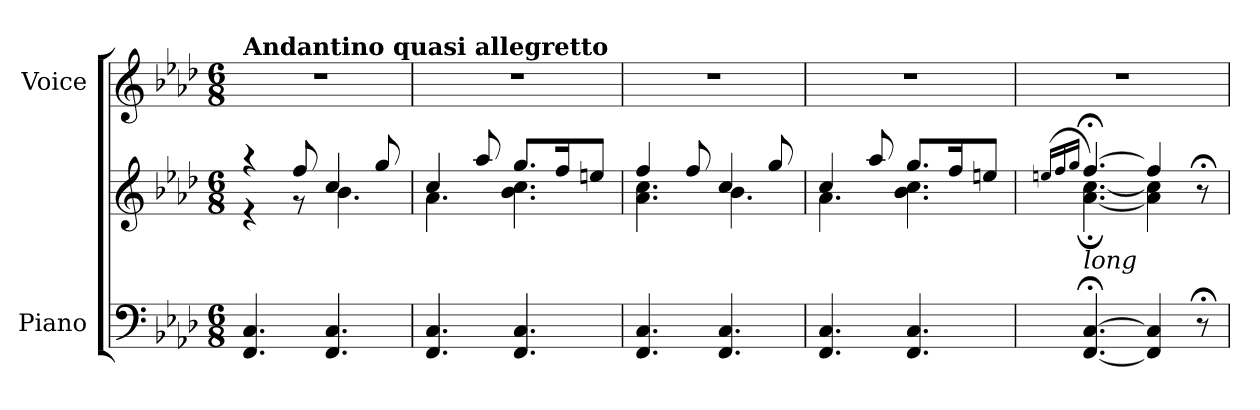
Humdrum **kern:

**kern	**kern	**dynam	**kern
*part2	*part2	*part2	*part1
*staff3	*staff2	*staff2/3	*staff1
*I"Piano	*	*	*I"Voice
*I'Pno	*	*	*
*clefF4	*clefG2	*	*clefG2
*k[b-e-a-d-]	*k[b-e-a-d-]	*	*k[b-e-a-d-]
*M6/8	*M6/8	*	*M6/8
*MM78	*MM78	*	*MM78
=1	=1	=1	=1
*	*^	*	*
!	!	!	!	!LO:TX:a:B:t=Andantino quasi allegretto
!	!	!	!LO:DY:b	!
!	!	!	!LO:DY:n=1:b	!
4.FF/ 4.C/	4r	4r	f other-dynamics	2.r
.	8ff/	8r	.	.
4.FF/ 4.C/	4cc/	4.b-\	.	.
.	8gg/	.	.	.
=2	=2	=2	=2	=2
4.FF/ 4.C/	4cc/	4.a-\	.	2.r
.	8aa-/	.	.	.
4.FF/ 4.C/	8.gg/L	4.b-\ 4.cc\	.	.
.	16ff/K	.	.	.
.	8een/J	.	.	.
=3	=3	=3	=3	=3
4.FF/ 4.C/	4ff/	4.a-\ 4.cc\	.	2.r
.	8ff/	.	.	.
4.FF/ 4.C/	4cc/	4.b-\	.	.
.	8gg/	.	.	.
=4	=4	=4	=4	=4
4.FF/ 4.C/	4cc/	4.a-\	.	2.r
.	8aa-/	.	.	.
4.FF/ 4.C/	8.gg/L	4.b-\ 4.cc\	.	.
.	16ff/K	.	.	.
.	8een/J	.	.	.
=5	=5	=5	=5	=5
.	(16qeen/LL	.	.	.
.	16qff/	.	.	.
.	16qgg/JJ	.	.	.
!	!LO:TX:b:i:t=long	!	!	!
[4.FF/; [4.C/;	[4.ff;</)	[4.a-\; [4.cc\;	.	2.r
4FF/] 4C/]	4ff/]	4a-\] 4cc\]	.	.
8r;<	8r;<	8ryy	.	.
*	*v	*v	*	*
=	=	=	=
*-	*-	*-	*-
